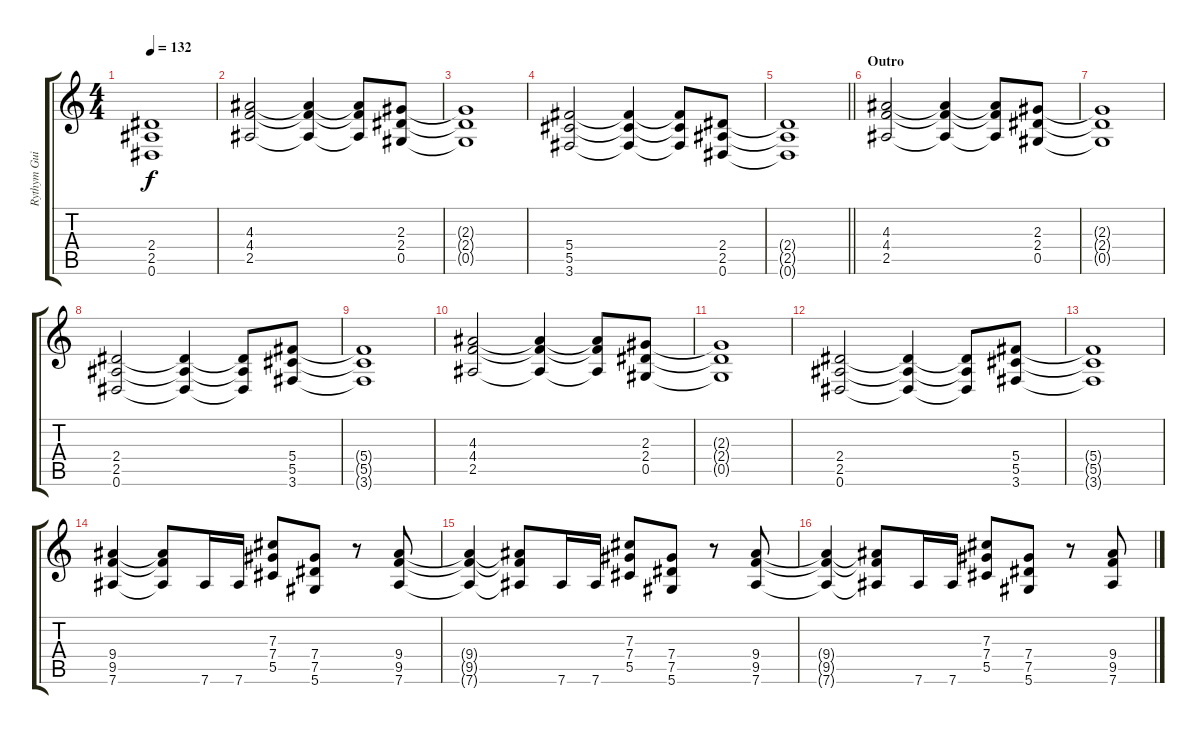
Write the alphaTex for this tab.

\track ("Rythym Guitar" "Rythym Gui") {instrument distortionguitar}
\staff {score tabs}
\tuning (Eb4 Bb3 Gb3 Db3 Ab2 Eb2) {hide}
\ts (4 4)
\tempo 132
\clef g2
\ks c
(2.4{t} 2.5{t} 0.6{t}).1{dy f} |
(4.3 4.4 2.5).2 (4.3{t} 4.4{t} 2.5{t}).4 (4.3{t} 4.4{t} 2.5{t}).8 (2.3 2.4 0.5).8 |
(2.3{t} 2.4{t} 0.5{t}).1 |
(5.4 5.5 3.6).2 (5.4{t} 5.5{t} 3.6{t}).4 (5.4{t} 5.5{t} 3.6{t}).8 (2.4 2.5 0.6).8 |
\barLineRight lightlight
(2.4{t} 2.5{t} 0.6{t}).1 |
\section ("" "Outro")
(4.3 4.4 2.5).2 (4.3{t} 4.4{t} 2.5{t}).4 (4.3{t} 4.4{t} 2.5{t}).8 (2.3 2.4 0.5).8 |
(2.3{t} 2.4{t} 0.5{t}).1 |
(2.4 2.5 0.6).2 (2.4{t} 2.5{t} 0.6{t}).4 (2.4{t} 2.5{t} 0.6{t}).8 (5.4 5.5 3.6).8 |
(5.4{t} 5.5{t} 3.6{t}).1 |
(4.3 4.4 2.5).2 (4.3{t} 4.4{t} 2.5{t}).4 (4.3{t} 4.4{t} 2.5{t}).8 (2.3 2.4 0.5).8 |
(2.3{t} 2.4{t} 0.5{t}).1 |
(2.4 2.5 0.6).2 (2.4{t} 2.5{t} 0.6{t}).4 (2.4{t} 2.5{t} 0.6{t}).8 (5.4 5.5 3.6).8 |
(5.4{t} 5.5{t} 3.6{t}).1 |
(9.4 9.5 7.6).4 (9.4{t} 9.5{t} 7.6{t}).8 7.6.16 7.6.16 (7.3 7.4 5.5).8 (7.4 7.5 5.6).8 r.8 (9.4 9.5 7.6).8 |
(9.4{t} 9.5{t} 7.6{t}).4 (9.4{t} 9.5{t} 7.6{t}).8 7.6.16 7.6.16 (7.3 7.4 5.5).8 (7.4 7.5 5.6).8 r.8 (9.4 9.5 7.6).8 |
(9.4{t} 9.5{t} 7.6{t}).4 (9.4{t} 9.5{t} 7.6{t}).8 7.6.16 7.6.16 (7.3 7.4 5.5).8 (7.4 7.5 5.6).8 r.8 (9.4 9.5 7.6).8
